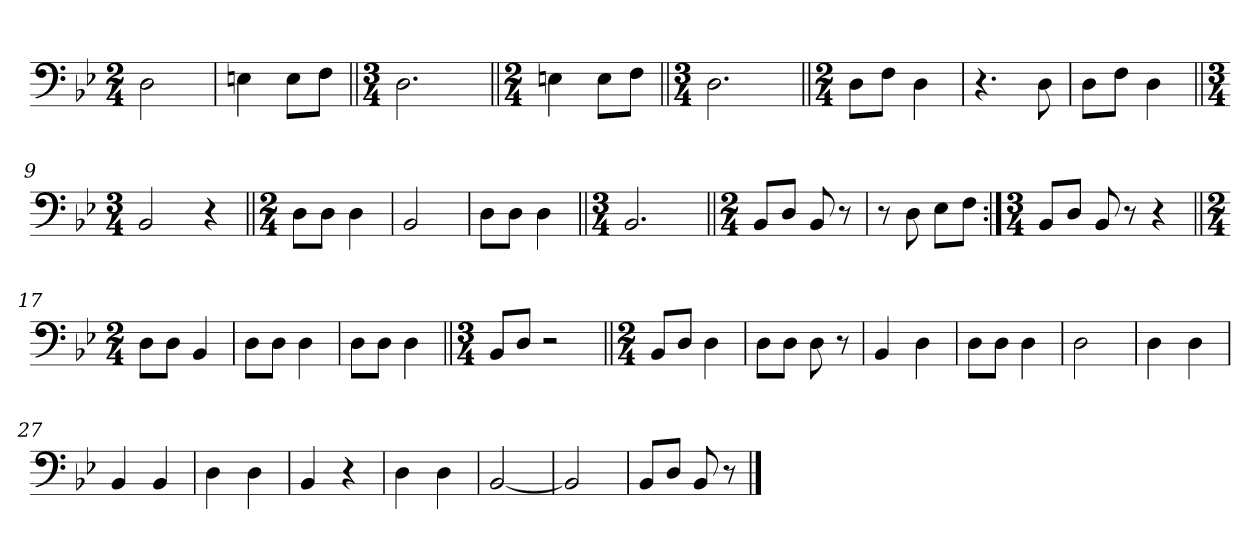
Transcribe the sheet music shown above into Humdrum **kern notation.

**kern
*part1
*staff1
*clefF4
*k[b-e-]
*M2/4
=1
2D\
=2
4En\
8E\L
8F\J
=3||
*M3/4
2.D\
=4||
*M2/4
4En\
8E\L
8F\J
=5||
*M3/4
2.D\
=6||
*M2/4
8D\L
8F\J
4D\
=7
4.r
8D\
=8
8D\L
8F\J
4D\
=9||
*M3/4
2BB-/
4r
=10||
*M2/4
8D\L
8D\J
4D\
=11
2BB-/
=12
8D\L
8D\J
4D\
=13||
*M3/4
2.BB-/
=14||
*M2/4
8BB-/L
8D/J
8BB-/
8r
=15
8r
8D\
8E-\L
8F\J
=:|!
*M3/4
8BB-/L
8D/J
8BB-/
8r
4r
=17||
*M2/4
8D\L
8D\J
4BB-/
=18
8D\L
8D\J
4D\
=19
8D\L
8D\J
4D\
=20||
*M3/4
8BB-/L
8D/J
2r
=21||
*M2/4
8BB-/L
8D/J
4D\
=22
8D\L
8D\J
8D\
8r
=23
4BB-/
4D\
=24
8D\L
8D\J
4D\
=25
2D\
=26
4D\
4D\
=27
4BB-/
4BB-/
=28
4D\
4D\
=29
4BB-/
4r
=30
4D\
4D\
=31
[2BB-/
=32
2BB-/]
=33
8BB-/L
8D/J
8BB-/
8r
==
*-
